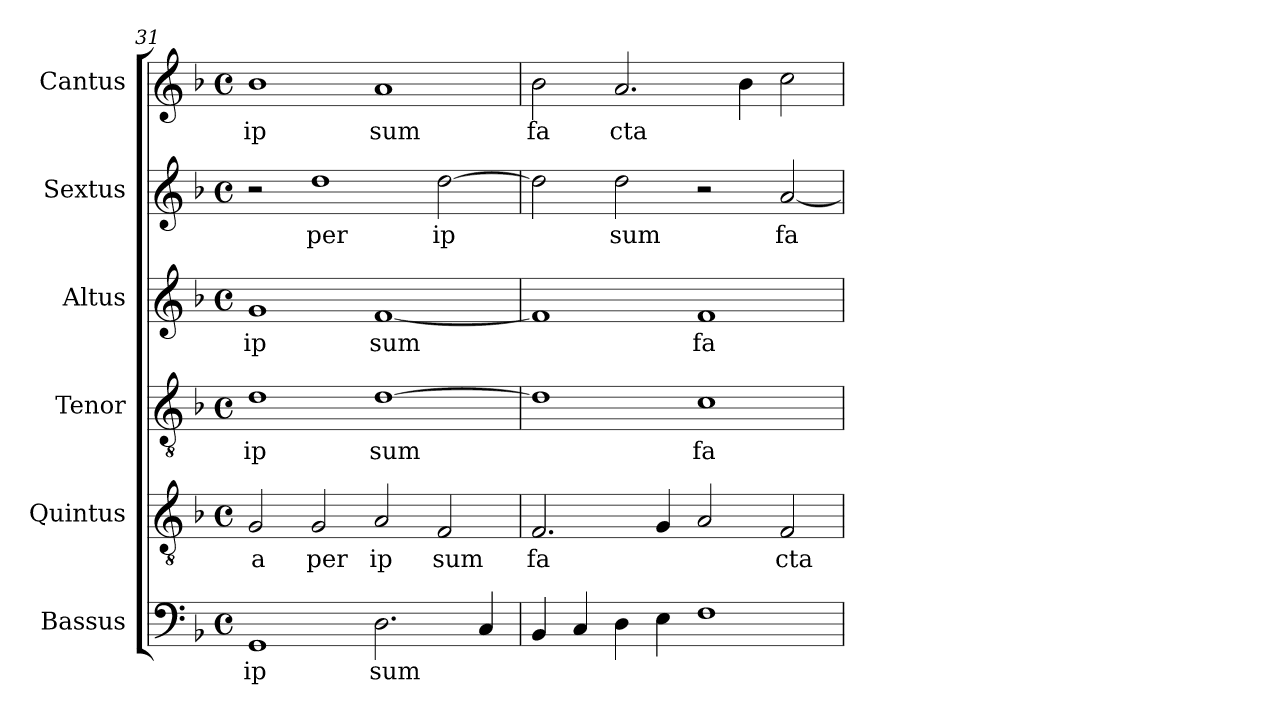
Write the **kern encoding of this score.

**kern	**text	**kern	**text	**kern	**text	**kern	**text	**kern	**text	**kern	**text
*part6	*part6	*part5	*part5	*part4	*part4	*part3	*part3	*part2	*part2	*part1	*part1
*staff6	*staff6	*staff5	*staff5	*staff4	*staff4	*staff3	*staff3	*staff2	*staff2	*staff1	*staff1
*I"Bassus	*	*I"Quintus	*	*I"Tenor	*	*I"Altus	*	*I"Sextus	*	*I"Cantus	*
*I'Bassus	*	*I'Quintus	*	*I'Tenor	*	*I'Altus	*	*I'Sextus	*	*I'Cantus	*
!!LO:LB:g=z
*clefF4	*	*clefGv2	*	*clefGv2	*	*clefG2	*	*clefG2	*	*clefG2	*
*k[b-]	*	*k[b-]	*	*k[b-]	*	*k[b-]	*	*k[b-]	*	*k[b-]	*
*F:	*	*F:	*	*F:	*	*F:	*	*F:	*	*F:	*
*M4/4	*	*M4/4	*	*M4/4	*	*M4/4	*	*M4/4	*	*M4/4	*
*met(c)	*	*met(c)	*	*met(c)	*	*met(c)	*	*met(c)	*	*met(c)	*
=31	=31	=31	=31	=31	=31	=31	=31	=31	=31	=31	=31
!	!LO:LY:b:cj	!	!LO:LY:b:cj	!	!LO:LY:b:cj	!	!LO:LY:b:cj	!	!	!	!LO:LY:b:cj
*	*	*	*	*	*	*	*	*	*	*^	*
1GG	ip	2G/	a	1d	ip	1g	ip	2r	.	1b-	2ryy	ip
!	!	!	!LO:LY:b:cj	!	!	!	!	!	!LO:LY:b:cj	!	!	!
.	.	2G/	per	.	.	.	.	1dd	per	.	1.ryy	.
!	!LO:LY:b	!	!LO:LY:b:cj	!	!LO:LY:b	!	!LO:LY:b	!	!	!	!	!LO:LY:b:cj
2.D\	sum	2A/	ip	[>1d	sum	[<1f	sum	.	.	1a	.	sum
!	!	!	!LO:LY:b:cj	!	!	!	!	!	!LO:LY:b:cj	!	!	!
.	.	2F/	sum	.	.	.	.	[>2dd\	ip	.	.	.
4C/	.	.	.	.	.	.	.	.	.	.	.	.
=32	=32	=32	=32	=32	=32	=32	=32	=32	=32	=32	=32	=32
!	!	!	!LO:LY:b:cj	!	!	!	!	!	!	!	!	!LO:LY:b:cj
*	*	*	*	*	*	*	*	*	*	*v	*v	*
4BB-/	.	2.F/	fa	1d]	.	1f]	.	2dd\]	.	2b-\	fa
4C/	.	.	.	.	.	.	.	.	.	.	.
!	!	!	!	!	!	!	!	!	!LO:LY:b:cj	!	!LO:LY:b
4D\	.	.	.	.	.	.	.	2dd\	sum	2.a/	cta
4E\	.	4G/	.	.	.	.	.	.	.	.	.
!	!	!	!	!	!LO:LY:b:cj	!	!LO:LY:b:cj	!	!	!	!
1F	.	2A/	.	1c	fa	1f	fa	2r	.	.	.
.	.	.	.	.	.	.	.	.	.	4b-\	.
!	!	!	!LO:LY:b:cj	!	!	!	!	!	!LO:LY:b:cj	!	!
.	.	2F/	cta	.	.	.	.	[<2a/	fa	2cc\	.
=	=	=	=	=	=	=	=	=	=	=	=
*-	*-	*-	*-	*-	*-	*-	*-	*-	*-	*-	*-
